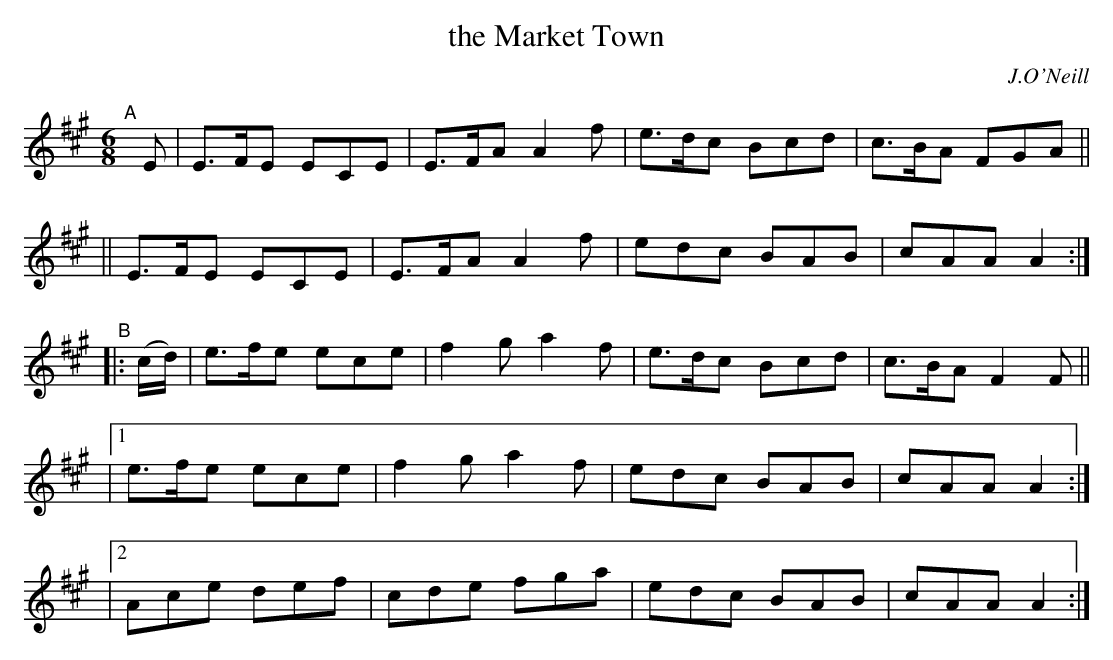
X:1
T: the Market Town
O: J.O'Neill
M: 6/8
L: 1/8
K: A
"^A"[|] E \
 | E>FE ECE | E>FA A2f | e>dc Bcd | c>BA FGA ||
|| E>FE ECE | E>FA A2f | edc  BAB | cAA  A2  :|
"^B"|: (c/d/) \
|   e>fe ece | f2g a2f | e>dc Bcd | c>BA F2F ||
|[1 e>fe ece | f2g a2f | edc  BAB | cAA  A2  :|
|[2 Ace  def | cde fga | edc  BAB | cAA  A2  :|
